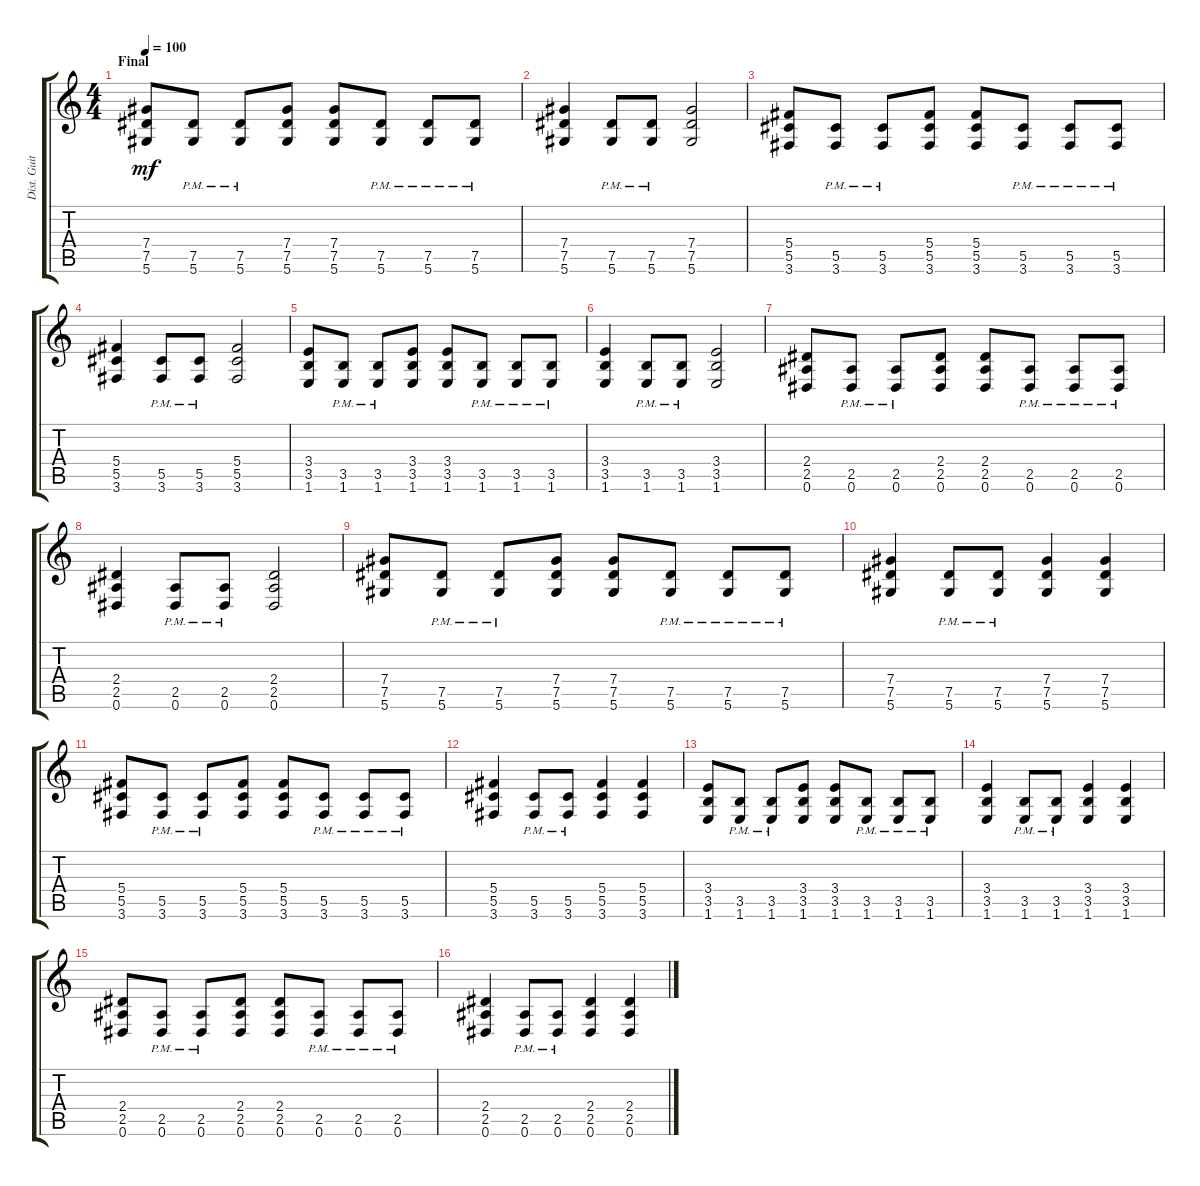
\track ("Dist. Guitar" "Dist. Guit") {instrument distortionguitar}
\staff {score tabs}
\tuning (Eb4 Bb3 Gb3 Db3 Ab2 Eb2) {hide}
\ts (4 4)
\section ("" "Final")
\tempo 100
\clef g2
\ks c
(7.4 7.5 5.6).8{dy mf volume 15} (7.5{pm} 5.6{pm}).8 (7.5{pm} 5.6{pm}).8 (7.4 7.5 5.6).8 (7.4 7.5 5.6).8 (7.5{pm} 5.6{pm}).8 (7.5{pm} 5.6{pm}).8 (7.5{pm} 5.6{pm}).8 |
(7.4 7.5 5.6).4 (7.5{pm} 5.6{pm}).8 (7.5{pm} 5.6{pm}).8 (7.4 7.5 5.6).2 |
(5.4 5.5 3.6).8 (5.5{pm} 3.6{pm}).8 (5.5{pm} 3.6{pm}).8 (5.4 5.5 3.6).8 (5.4 5.5 3.6).8 (5.5{pm} 3.6{pm}).8 (5.5{pm} 3.6{pm}).8 (5.5{pm} 3.6{pm}).8 |
(5.4 5.5 3.6).4 (5.5{pm} 3.6{pm}).8 (5.5{pm} 3.6{pm}).8 (5.4 5.5 3.6).2 |
(3.4 3.5 1.6).8 (3.5{pm} 1.6{pm}).8 (3.5{pm} 1.6{pm}).8 (3.4 3.5 1.6).8 (3.4 3.5 1.6).8 (3.5{pm} 1.6{pm}).8 (3.5{pm} 1.6{pm}).8 (3.5{pm} 1.6{pm}).8 |
(3.4 3.5 1.6).4 (3.5{pm} 1.6{pm}).8 (3.5{pm} 1.6{pm}).8 (3.4 3.5 1.6).2 |
(2.4 2.5 0.6).8 (2.5{pm} 0.6{pm}).8 (2.5{pm} 0.6{pm}).8 (2.4 2.5 0.6).8 (2.4 2.5 0.6).8 (2.5{pm} 0.6{pm}).8 (2.5{pm} 0.6{pm}).8 (2.5{pm} 0.6{pm}).8 |
(2.4 2.5 0.6).4 (2.5{pm} 0.6{pm}).8 (2.5{pm} 0.6{pm}).8 (2.4 2.5 0.6).2 |
(7.4 7.5 5.6).8 (7.5{pm} 5.6{pm}).8 (7.5{pm} 5.6{pm}).8 (7.4 7.5 5.6).8 (7.4 7.5 5.6).8 (7.5{pm} 5.6{pm}).8 (7.5{pm} 5.6{pm}).8 (7.5{pm} 5.6{pm}).8 |
(7.4 7.5 5.6).4 (7.5{pm} 5.6{pm}).8 (7.5{pm} 5.6{pm}).8 (7.4 7.5 5.6).4 (7.4 7.5 5.6).4 |
(5.4 5.5 3.6).8 (5.5{pm} 3.6{pm}).8 (5.5{pm} 3.6{pm}).8 (5.4 5.5 3.6).8 (5.4 5.5 3.6).8 (5.5{pm} 3.6{pm}).8 (5.5{pm} 3.6{pm}).8 (5.5{pm} 3.6{pm}).8 |
(5.4 5.5 3.6).4 (5.5{pm} 3.6{pm}).8 (5.5{pm} 3.6{pm}).8 (5.4 5.5 3.6).4 (5.4 5.5 3.6).4 |
(3.4 3.5 1.6).8 (3.5{pm} 1.6{pm}).8 (3.5{pm} 1.6{pm}).8 (3.4 3.5 1.6).8 (3.4 3.5 1.6).8 (3.5{pm} 1.6{pm}).8 (3.5{pm} 1.6{pm}).8 (3.5{pm} 1.6{pm}).8 |
(3.4 3.5 1.6).4 (3.5{pm} 1.6{pm}).8 (3.5{pm} 1.6{pm}).8 (3.4 3.5 1.6).4 (3.4 3.5 1.6).4 |
(2.4 2.5 0.6).8 (2.5{pm} 0.6{pm}).8 (2.5{pm} 0.6{pm}).8 (2.4 2.5 0.6).8 (2.4 2.5 0.6).8 (2.5{pm} 0.6{pm}).8 (2.5{pm} 0.6{pm}).8 (2.5{pm} 0.6{pm}).8 |
(2.4 2.5 0.6).4 (2.5{pm} 0.6{pm}).8 (2.5{pm} 0.6{pm}).8 (2.4 2.5 0.6).4 (2.4 2.5 0.6).4
